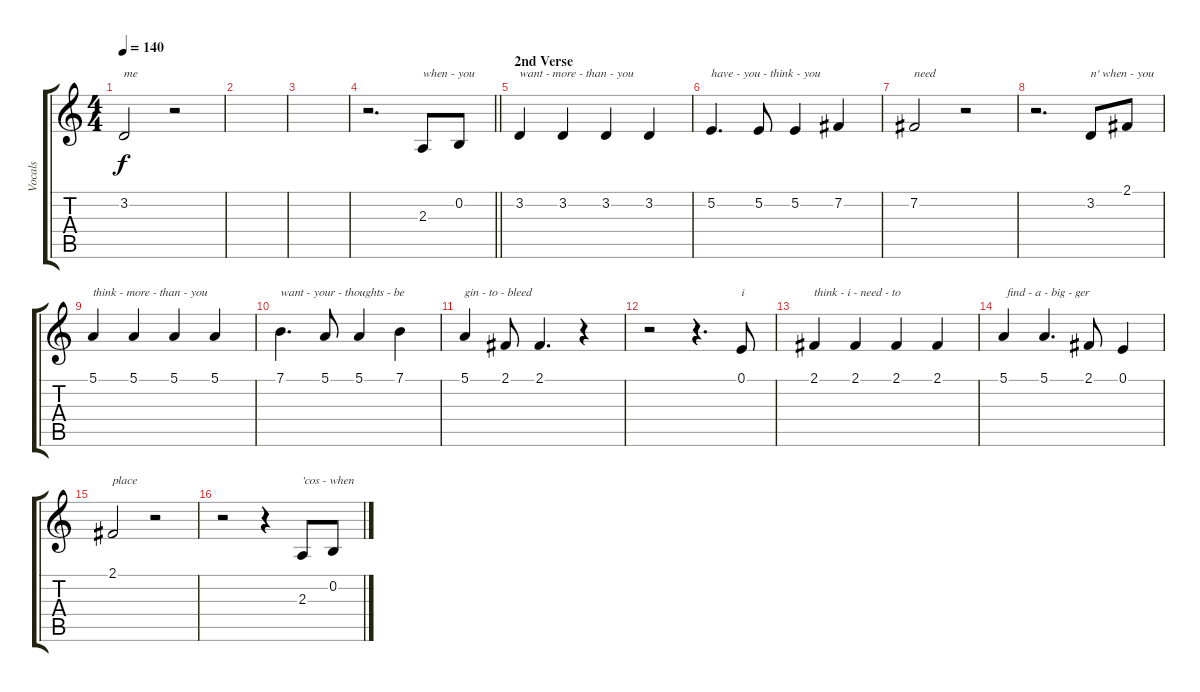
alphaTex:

\track ("Vocals" "Vocals") {instrument lead3calliope}
\staff {score tabs}
\tuning (E4 B3 G3 D3 A2 E2) {hide}
\ts (4 4)
\tempo 140
\clef g2
\ks c
3.2.2{txt "me" dy f} r.2 |
|
|
\barLineRight lightlight
r.2{d} 2.3.8{txt "when - you"} 0.2.8 |
\section ("" "2nd Verse")
3.2.4{txt "want - more - than - you"} 3.2.4 3.2.4 3.2.4 |
5.2.4{d txt "have - you - think - you"} 5.2.8 5.2.4 7.2.4 |
7.2.2{txt "need"} r.2 |
r.2{d} 3.2.8{txt "n' when - you"} 2.1.8 |
5.1.4{txt "think - more - than - you"} 5.1.4 5.1.4 5.1.4 |
7.1.4{d txt "want - your - thoughts - be"} 5.1.8 5.1.4 7.1.4 |
5.1.4{txt "gin - to - bleed"} 2.1.8 2.1.4{d} r.4 |
r.2 r.4{d} 0.1.8{txt "i"} |
2.1.4{txt "think - i - need - to"} 2.1.4 2.1.4 2.1.4 |
5.1.4{txt " find - a - big - ger"} 5.1.4{d} 2.1.8 0.1.4 |
2.1.2{txt "place"} r.2 |
r.2 r.4 2.3.8{txt "'cos - when"} 0.2.8
